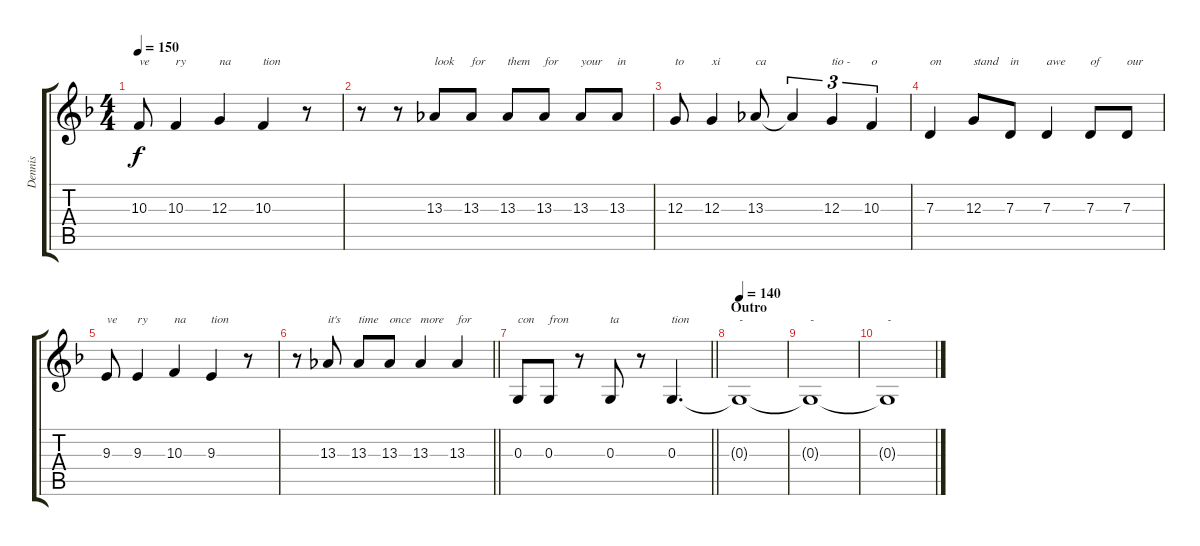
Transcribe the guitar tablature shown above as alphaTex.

\track ("Dennis" "Dennis") {instrument tenorsax}
\staff {score tabs}
\tuning (E4 B3 G3 D3 A2 E2) {hide}
\ts (4 4)
\tempo 150
\clef g2
\ks dminor
10.3.8{txt "ve" dy f} 10.3.4{txt "ry"} 12.3.4{txt "na"} 10.3.4{txt "tion"} r.8 |
r.8 r.8 13.3.8{txt "look"} 13.3.8{txt "for"} 13.3.8{txt "them"} 13.3.8{txt "for"} 13.3.8{txt "your"} 13.3.8{txt "in"} |
12.3.8{txt "to"} 12.3.4{txt "xi"} 13.3.8{txt "ca"} 13.3{t}.4{tu (3 2)} 12.3.4{tu (3 2) txt "tio -"} 10.3.4{tu (3 2) txt "o"} |
7.3.4{txt "on"} 12.3.8{txt "stand"} 7.3.8{txt "in"} 7.3.4{txt "awe"} 7.3.8{txt "of"} 7.3.8{txt "our"} |
9.3.8{txt "ve"} 9.3.4{txt "ry"} 10.3.4{txt "na"} 9.3.4{txt "tion"} r.8 |
\barLineRight lightlight
r.8 13.3.8{txt "it's"} 13.3.8{txt "time"} 13.3.8{txt "once"} 13.3.4{txt "more"} 13.3.4{txt "for"} |
\barLineRight lightlight
0.3.8{txt "con"} 0.3.8{txt "fron"} r.8 0.3.8{txt "ta"} r.8 0.3.4{d txt "tion"} |
\section ("" "Outro")
\tempo (140 0.03125)
0.3{t}.1{txt "-"} |
0.3{t}.1{txt "-"} |
0.3{t}.1{txt "-"}
